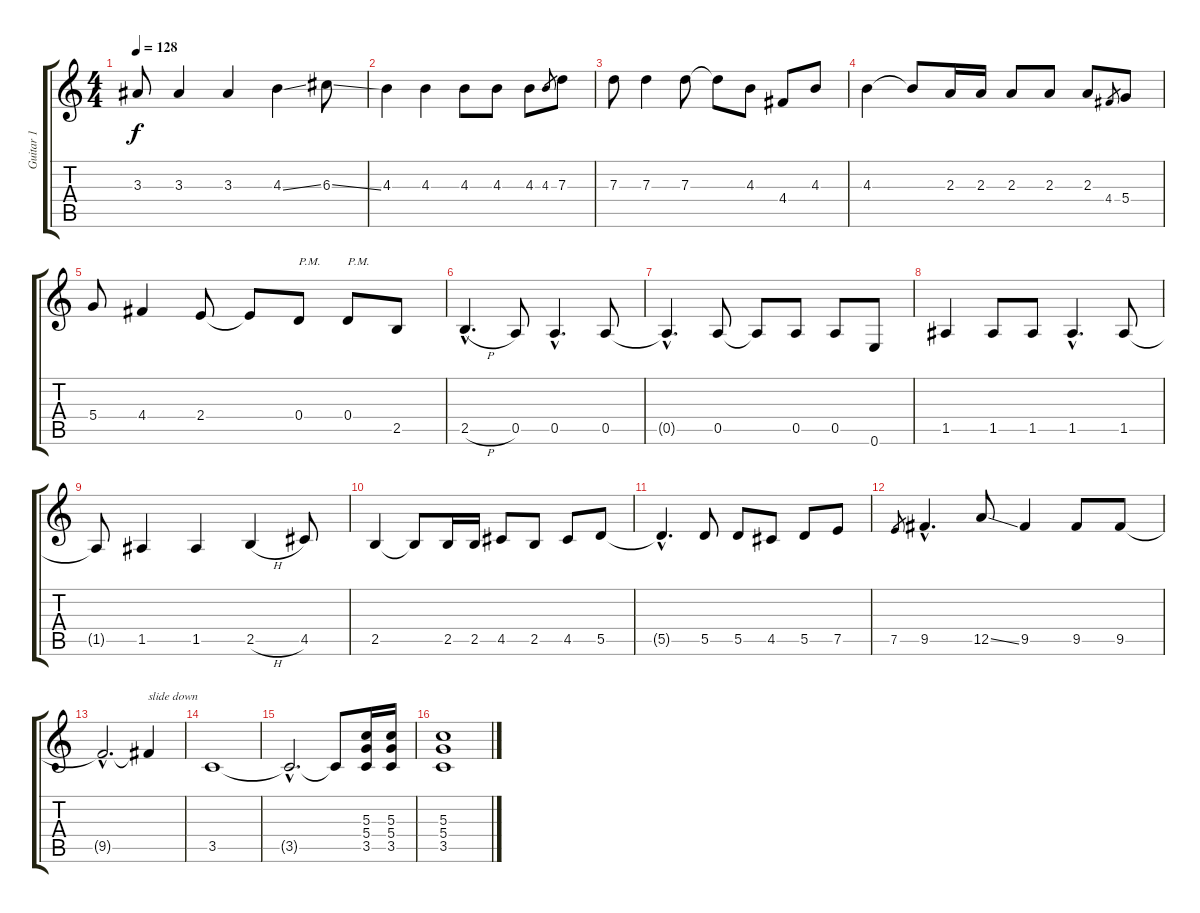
\track ("Guitar 1" "Guitar 1") {instrument overdrivenguitar}
\staff {score tabs}
\tuning (E4 B3 G3 D3 A2 E2) {hide}
\ts (4 4)
\tempo 128
\clef g2
\ks c
3.3{t}.8{dy f} 3.3.4 3.3.4 4.3{ss}.4 6.3{ss}.8 |
4.3.4 4.3.4 4.3.8 4.3.8 4.3.8 4.3.8{gr} 7.3.8 |
7.3.8 7.3.4 7.3.8 7.3{t}.8 4.3.8 4.4.8 4.3.8 |
4.3.4 4.3{t}.8 2.3.16 2.3.16 2.3.8 2.3.8 2.3.8 4.4.8{gr} 5.4.8 |
5.4.8 4.4.4 2.4.8 2.4{t}.8 0.4.8{txt "P.M."} 0.4.8{txt "P.M."} 2.5.8 |
2.5{h hac}.4{d} 0.5.8 0.5{hac}.4{d} 0.5.8 |
0.5{hac t}.4{d} 0.5.8 0.5{t}.8 0.5.8 0.5.8 0.6.8 |
1.5.4 1.5.8 1.5.8 1.5{hac}.4{d} 1.5.8 |
1.5{t}.8 1.5.4 1.5.4 2.5{h}.4 4.5.8 |
2.5.4 2.5{t}.8 2.5.16 2.5.16 4.5.8 2.5.8 4.5.8 5.5.8 |
5.5{hac t}.4{d} 5.5.8 5.5.8 4.5.8 5.5.8 7.5.8 |
7.5.8{gr} 9.5{hac}.4{d} 12.5{ss}.8 9.5.4 9.5.8 9.5.8 |
9.5{hac t}.2{d} 9.5{t}.4{txt "slide down"} |
3.5.1 |
3.5{hac t}.2{d} 3.5{t}.8 (5.3 5.4 3.5).16 (5.3 5.4 3.5).16 |
(5.3 5.4 3.5).1
